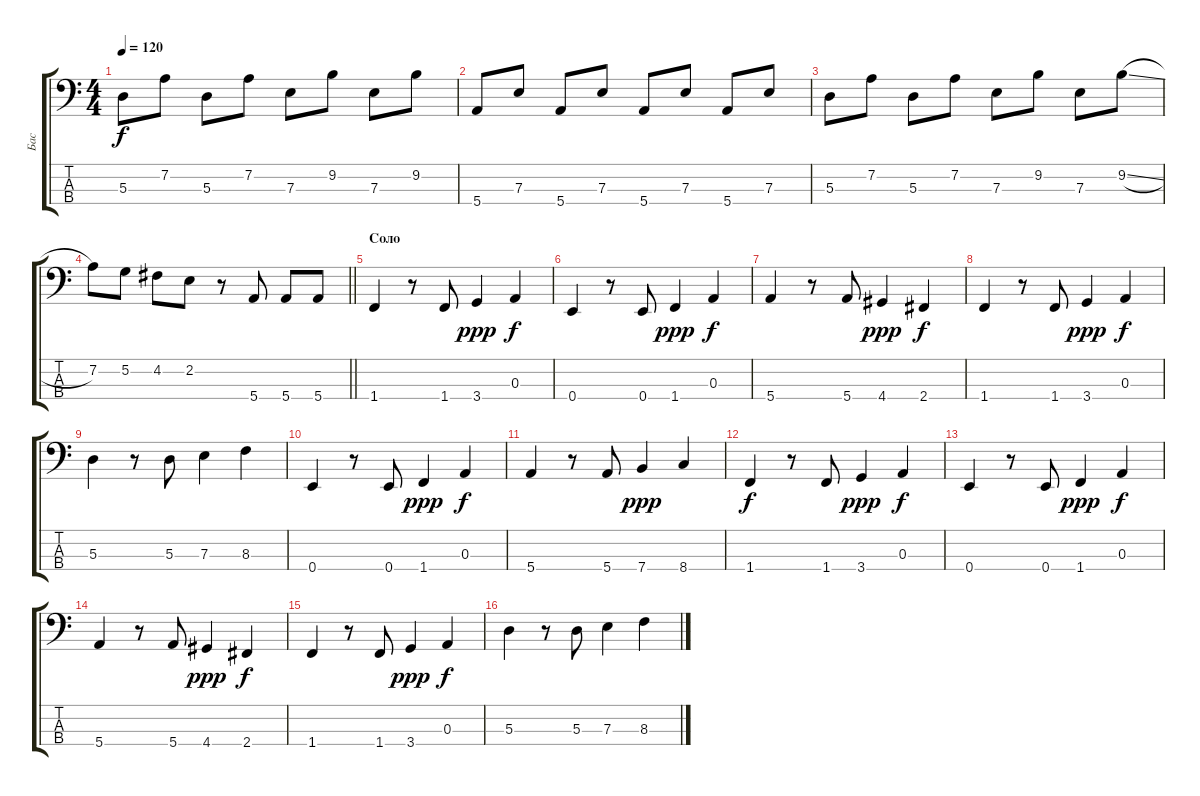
\track ("Бас" "Бас") {instrument electricbassfinger}
\staff {score tabs}
\tuning (G2 D2 A1 E1) {hide}
\ts (4 4)
\tempo 120
\clef f4
\ks c
5.3.8{dy f} 7.2.8 5.3.8 7.2.8 7.3.8 9.2.8 7.3.8 9.2.8 |
5.4.8 7.3.8 5.4.8 7.3.8 5.4.8 7.3.8 5.4.8 7.3.8 |
5.3.8 7.2.8 5.3.8 7.2.8 7.3.8 9.2.8 7.3.8 9.2{sl}.8 |
\barLineRight lightlight
7.2.8 5.2.8 4.2.8 2.2.8 r.8 5.4.8 5.4.8 5.4.8 |
\section ("" "Соло")
1.4.4 r.8 1.4.8 3.4.4{dy ppp} 0.3.4{dy f} |
0.4.4 r.8 0.4.8 1.4.4{dy ppp} 0.3.4{dy f} |
5.4.4 r.8 5.4.8 4.4.4{dy ppp} 2.4.4{dy f} |
1.4.4 r.8 1.4.8 3.4.4{dy ppp} 0.3.4{dy f} |
5.3.4 r.8 5.3.8 7.3.4 8.3.4 |
0.4.4 r.8 0.4.8 1.4.4{dy ppp} 0.3.4{dy f} |
5.4.4 r.8 5.4.8 7.4.4{dy ppp} 8.4.4 |
1.4.4{dy f} r.8 1.4.8 3.4.4{dy ppp} 0.3.4{dy f} |
0.4.4 r.8 0.4.8 1.4.4{dy ppp} 0.3.4{dy f} |
5.4.4 r.8 5.4.8 4.4.4{dy ppp} 2.4.4{dy f} |
1.4.4 r.8 1.4.8 3.4.4{dy ppp} 0.3.4{dy f} |
5.3.4 r.8 5.3.8 7.3.4 8.3.4
